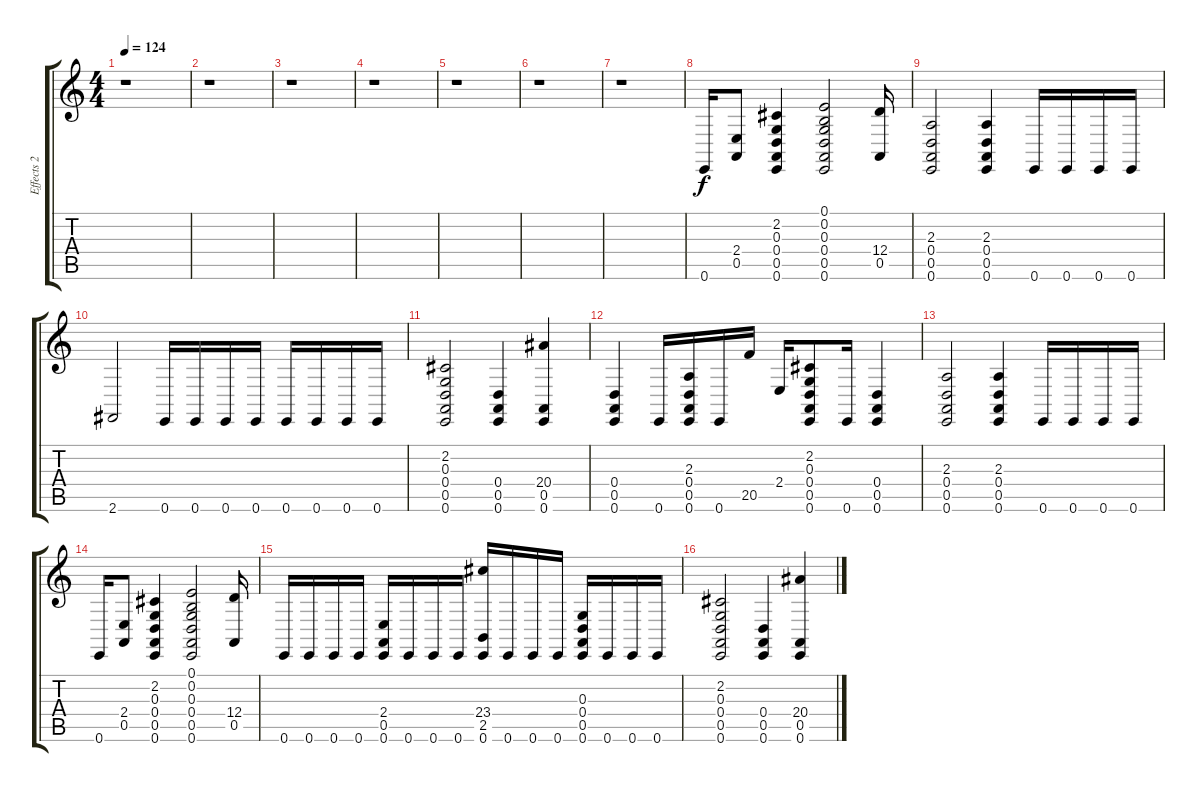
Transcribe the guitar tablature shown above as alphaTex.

\track ("Effects 2" "Effects 2") {instrument gunshot}
\staff {score tabs}
\tuning (E4 B3 G3 D3 A2 E2) {hide}
\ts (4 4)
\tempo 124
\clef g2
\ks c
r.1{dy f} |
r.1 |
r.1 |
r.1 |
r.1 |
r.1 |
r.1 |
0.6.16 (2.4 0.5).8 (2.2 0.3 0.4 0.5 0.6).4 (0.1 0.2 0.3 0.4 0.5 0.6).2 (12.4 0.5).16 |
(2.3 0.4 0.5 0.6).2 (2.3 0.4 0.5 0.6).4 0.6.16 0.6.16 0.6.16 0.6.16 |
2.6.2 0.6.16 0.6.16 0.6.16 0.6.16 0.6.16 0.6.16 0.6.16 0.6.16 |
(2.2 0.3 0.4 0.5 0.6).2 (0.4 0.5 0.6).4 (20.4 0.5 0.6).4 |
(0.4 0.5 0.6).4 0.6.16 (2.3 0.4 0.5 0.6).16 0.6.16 20.5.16 2.4.16 (2.2 0.3 0.4 0.5 0.6).8 0.6.16 (0.4 0.5 0.6).4 |
(2.3 0.4 0.5 0.6).2 (2.3 0.4 0.5 0.6).4 0.6.16 0.6.16 0.6.16 0.6.16 |
0.6.16 (2.4 0.5).8 (2.2 0.3 0.4 0.5 0.6).4 (0.1 0.2 0.3 0.4 0.5 0.6).2 (12.4 0.5).16 |
0.6.16 0.6.16 0.6.16 0.6.16 (2.4 0.5 0.6).16 0.6.16 0.6.16 0.6.16 (23.4 2.5 0.6).16 0.6.16 0.6.16 0.6.16 (0.3 0.4 0.5 0.6).16 0.6.16 0.6.16 0.6.16 |
(2.2 0.3 0.4 0.5 0.6).2 (0.4 0.5 0.6).4 (20.4 0.5 0.6).4
